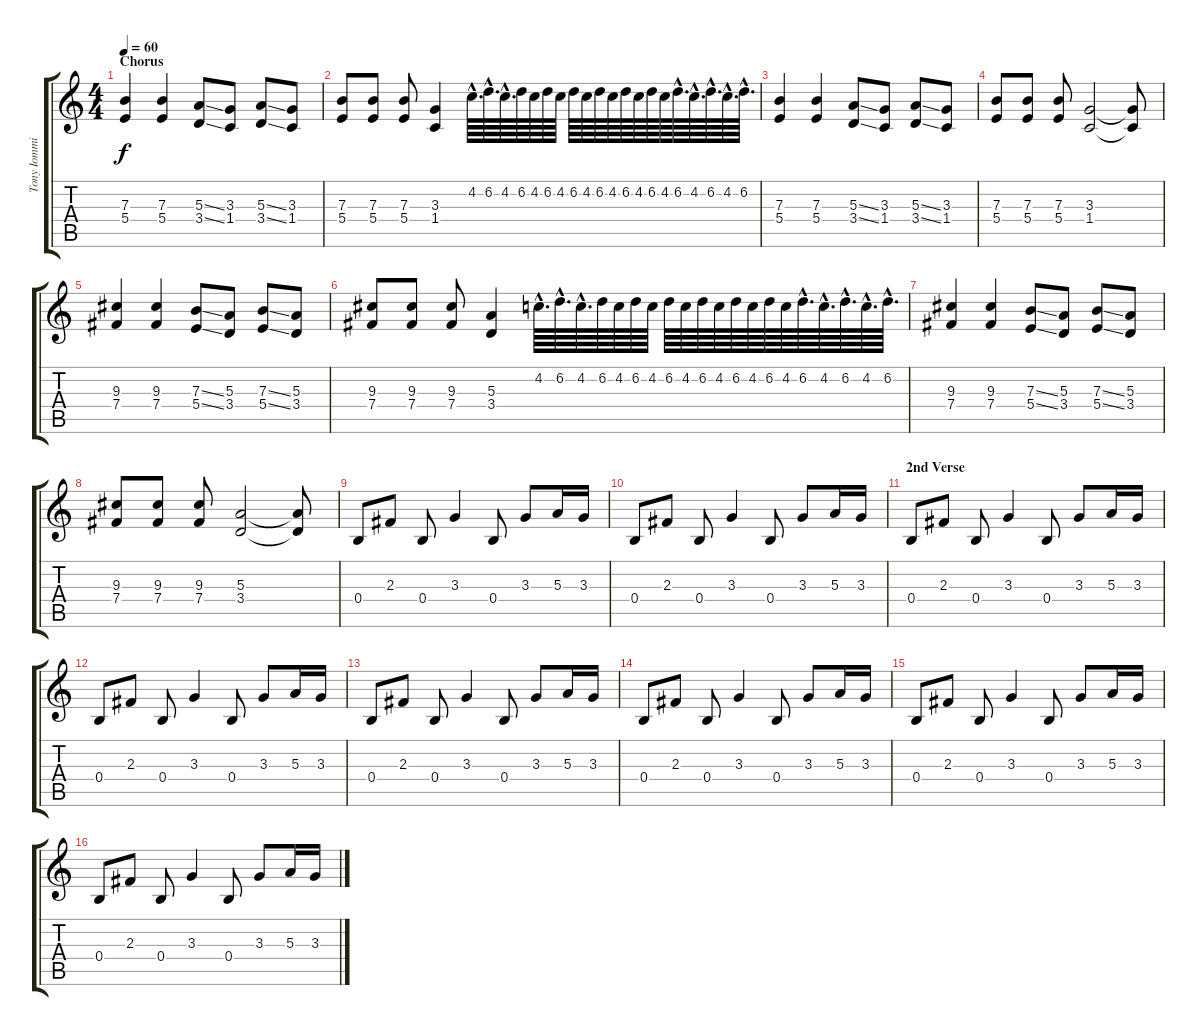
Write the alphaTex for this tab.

\track ("Tony Iommi" "Tony Iommi") {instrument electricguitarclean}
\staff {score tabs}
\tuning (Db4 Ab3 E3 B2 Gb2 Db2) {hide}
\ts (4 4)
\section ("" "Chorus")
\tempo 60
\clef g2
\ks c
(7.3 5.4).4{dy f instrument distortionguitar} (7.3 5.4).4 (5.3{ss} 3.4{ss}).8 (3.3 1.4).8 (5.3{ss} 3.4{ss}).8 (3.3 1.4).8 |
(7.3 5.4).8{instrument distortionguitar} (7.3 5.4).8 (7.3 5.4).8 (3.3 1.4).4 4.2{hac}.64{d} 6.2{hac}.64{d} 4.2{hac}.64{d} 6.2.64 4.2.64 6.2.64 4.2.64 6.2.64 4.2.64 6.2.64 4.2.64 6.2.64 4.2.64 6.2.64 4.2.64 6.2{hac}.64{d} 4.2{hac}.64{d} 6.2{hac}.64{d} 4.2{hac}.64{d} 6.2{hac}.64{d} |
(7.3 5.4).4{instrument distortionguitar} (7.3 5.4).4 (5.3{ss} 3.4{ss}).8 (3.3 1.4).8 (5.3{ss} 3.4{ss}).8 (3.3 1.4).8 |
(7.3 5.4).8 (7.3 5.4).8 (7.3 5.4).8 (3.3 1.4).2 (3.3{t} 1.4{t}).8 |
(9.3 7.4).4{instrument distortionguitar} (9.3 7.4).4 (7.3{ss} 5.4{ss}).8 (5.3 3.4).8 (7.3{ss} 5.4{ss}).8 (5.3 3.4).8 |
(9.3 7.4).8{instrument distortionguitar} (9.3 7.4).8 (9.3 7.4).8 (5.3 3.4).4 4.2{hac}.64{d} 6.2{hac}.64{d} 4.2{hac}.64{d} 6.2.64 4.2.64 6.2.64 4.2.64 6.2.64 4.2.64 6.2.64 4.2.64 6.2.64 4.2.64 6.2.64 4.2.64 6.2{hac}.64{d} 4.2{hac}.64{d} 6.2{hac}.64{d} 4.2{hac}.64{d} 6.2{hac}.64{d} |
(9.3 7.4).4{instrument distortionguitar} (9.3 7.4).4 (7.3{ss} 5.4{ss}).8 (5.3 3.4).8 (7.3{ss} 5.4{ss}).8 (5.3 3.4).8 |
(9.3 7.4).8 (9.3 7.4).8 (9.3 7.4).8 (5.3 3.4).2 (5.3{t} 3.4{t}).8 |
0.4.8{instrument electricguitarclean} 2.3.8 0.4.8 3.3.4 0.4.8 3.3.8 5.3.16 3.3.16 |
0.4.8 2.3.8 0.4.8 3.3.4 0.4.8 3.3.8 5.3.16 3.3.16 |
\section ("" "2nd Verse")
0.4.8 2.3.8 0.4.8 3.3.4 0.4.8 3.3.8 5.3.16 3.3.16 |
0.4.8 2.3.8 0.4.8 3.3.4 0.4.8 3.3.8 5.3.16 3.3.16 |
0.4.8 2.3.8 0.4.8 3.3.4 0.4.8 3.3.8 5.3.16 3.3.16 |
0.4.8 2.3.8 0.4.8 3.3.4 0.4.8 3.3.8 5.3.16 3.3.16 |
0.4.8 2.3.8 0.4.8 3.3.4 0.4.8 3.3.8 5.3.16 3.3.16 |
0.4.8 2.3.8 0.4.8 3.3.4 0.4.8 3.3.8 5.3.16 3.3.16
